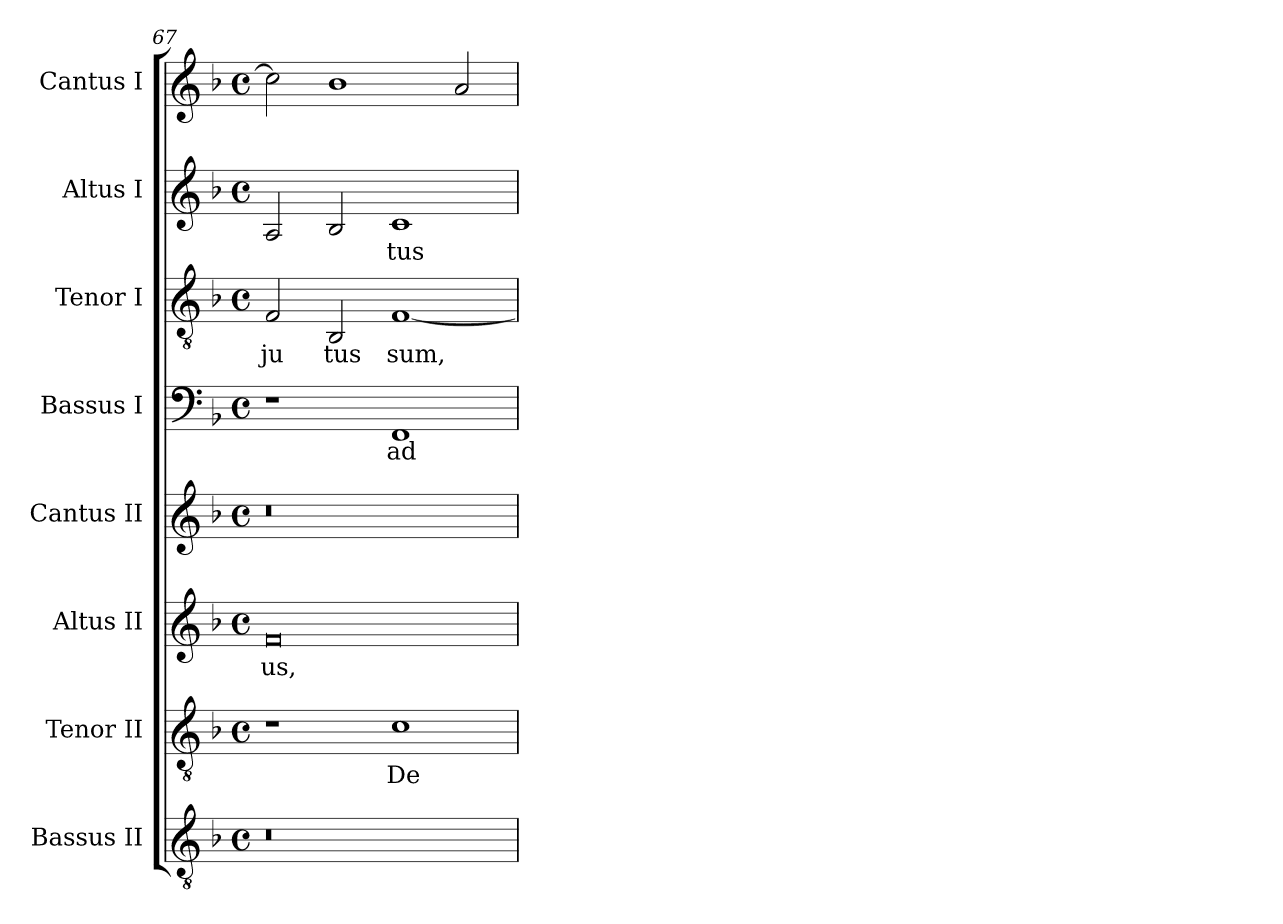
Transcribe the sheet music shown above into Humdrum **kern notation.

**kern	**kern	**text	**kern	**text	**kern	**kern	**text	**kern	**text	**kern	**text	**kern
*part8	*part7	*part7	*part6	*part6	*part5	*part4	*part4	*part3	*part3	*part2	*part2	*part1
*staff8	*staff7	*staff7	*staff6	*staff6	*staff5	*staff4	*staff4	*staff3	*staff3	*staff2	*staff2	*staff1
*I"Bassus II	*I"Tenor II	*	*I"Altus II	*	*I"Cantus II	*I"Bassus I	*	*I"Tenor I	*	*I"Altus I	*	*I"Cantus I
*clefGv2	*clefGv2	*	*clefG2	*	*clefG2	*clefF4	*	*clefGv2	*	*clefG2	*	*clefG2
*k[b-]	*k[b-]	*	*k[b-]	*	*k[b-]	*k[b-]	*	*k[b-]	*	*k[b-]	*	*k[b-]
*F:	*F:	*	*F:	*	*F:	*F:	*	*F:	*	*F:	*	*F:
*M4/4	*M4/4	*	*M4/4	*	*M4/4	*M4/4	*	*M4/4	*	*M4/4	*	*M4/4
*met(c)	*met(c)	*	*met(c)	*	*met(c)	*met(c)	*	*met(c)	*	*met(c)	*	*met(c)
=67	=67	=67	=67	=67	=67	=67	=67	=67	=67	=67	=67	=67
!	!	!	!	!LO:LY:b:cj	!	!	!	!	!LO:LY:b:cj	!	!	!
0r	1r	.	0f	-us,	0r	1r	.	2F/	ju	2A/	.	2cc\]
!	!	!	!	!	!	!	!	!	!LO:LY:b:cj	!	!	!
.	.	.	.	.	.	.	.	2BB-/	tus	2B-/	.	1b-
!	!	!LO:LY:b:cj	!	!	!	!	!LO:LY:b:cj	!	!LO:LY:b	!	!LO:LY:b:cj	!
.	1c	De	.	.	.	1FF	ad	[<1F	sum,	1c	tus	.
.	.	.	.	.	.	.	.	.	.	.	.	2a/
=	=	=	=	=	=	=	=	=	=	=	=	=
*-	*-	*-	*-	*-	*-	*-	*-	*-	*-	*-	*-	*-
